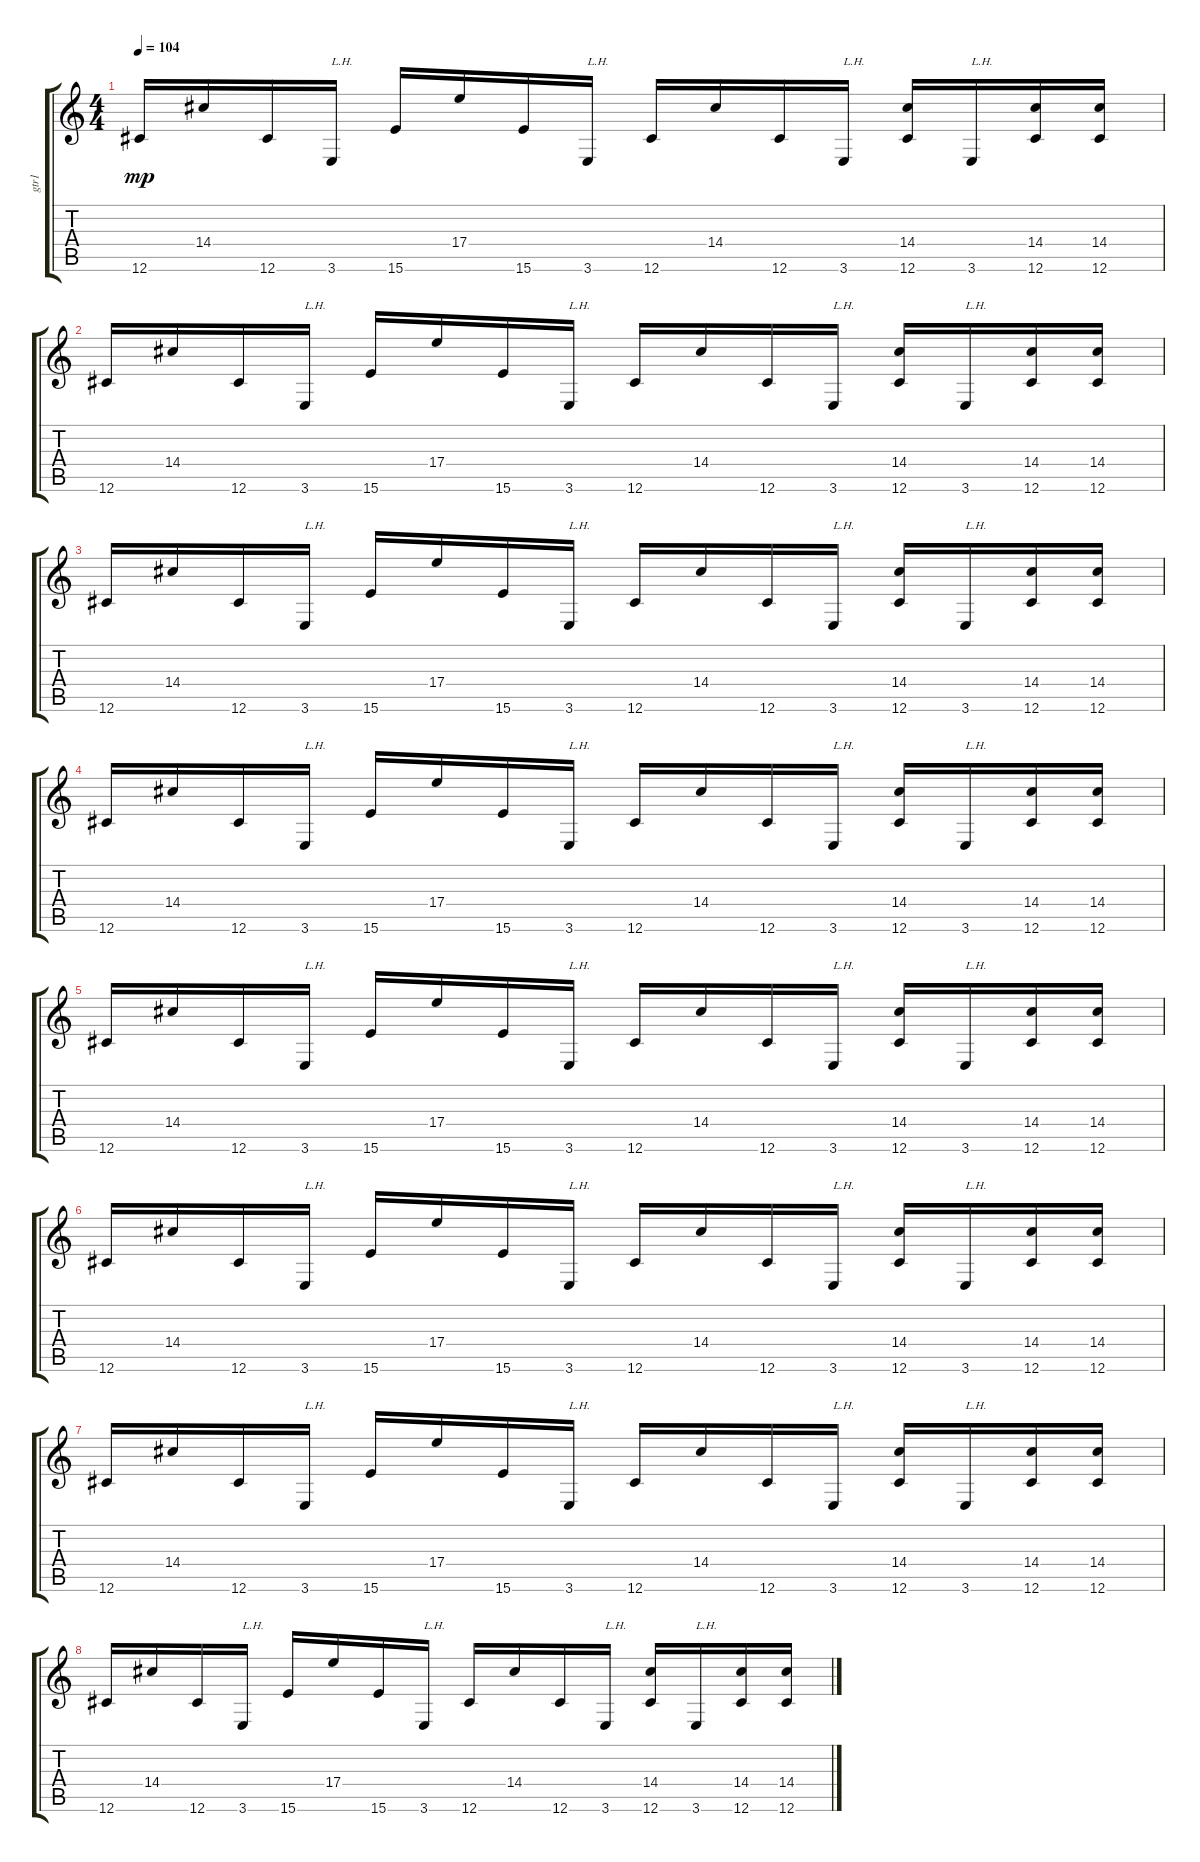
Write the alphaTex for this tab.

\track ("gtr1" "gtr1") {instrument electricguitarclean}
\staff {score tabs}
\tuning (Db4 Ab3 E3 B2 Gb2 Db2) {hide}
\ts (4 4)
\tempo 104
\clef g2
\ks c
12.6.16{dy mp} 14.4.16 12.6.16 3.6.16{txt "L.H."} 15.6.16 17.4.16 15.6.16 3.6.16{txt "L.H."} 12.6.16 14.4.16 12.6.16 3.6.16{txt "L.H."} (14.4 12.6).16 3.6.16{txt "L.H."} (14.4 12.6).16 (14.4 12.6).16 |
12.6.16 14.4.16 12.6.16 3.6.16{txt "L.H."} 15.6.16 17.4.16 15.6.16 3.6.16{txt "L.H."} 12.6.16 14.4.16 12.6.16 3.6.16{txt "L.H."} (14.4 12.6).16 3.6.16{txt "L.H."} (14.4 12.6).16 (14.4 12.6).16 |
12.6.16 14.4.16 12.6.16 3.6.16{txt "L.H."} 15.6.16 17.4.16 15.6.16 3.6.16{txt "L.H."} 12.6.16 14.4.16 12.6.16 3.6.16{txt "L.H."} (14.4 12.6).16 3.6.16{txt "L.H."} (14.4 12.6).16 (14.4 12.6).16 |
12.6.16 14.4.16 12.6.16 3.6.16{txt "L.H."} 15.6.16 17.4.16 15.6.16 3.6.16{txt "L.H."} 12.6.16 14.4.16 12.6.16 3.6.16{txt "L.H."} (14.4 12.6).16 3.6.16{txt "L.H."} (14.4 12.6).16 (14.4 12.6).16 |
12.6.16 14.4.16 12.6.16 3.6.16{txt "L.H."} 15.6.16 17.4.16 15.6.16 3.6.16{txt "L.H."} 12.6.16 14.4.16 12.6.16 3.6.16{txt "L.H."} (14.4 12.6).16 3.6.16{txt "L.H."} (14.4 12.6).16 (14.4 12.6).16 |
12.6.16 14.4.16 12.6.16 3.6.16{txt "L.H."} 15.6.16 17.4.16 15.6.16 3.6.16{txt "L.H."} 12.6.16 14.4.16 12.6.16 3.6.16{txt "L.H."} (14.4 12.6).16 3.6.16{txt "L.H."} (14.4 12.6).16 (14.4 12.6).16 |
12.6.16 14.4.16 12.6.16 3.6.16{txt "L.H."} 15.6.16 17.4.16 15.6.16 3.6.16{txt "L.H."} 12.6.16 14.4.16 12.6.16 3.6.16{txt "L.H."} (14.4 12.6).16 3.6.16{txt "L.H."} (14.4 12.6).16 (14.4 12.6).16 |
12.6.16 14.4.16 12.6.16 3.6.16{txt "L.H."} 15.6.16 17.4.16 15.6.16 3.6.16{txt "L.H."} 12.6.16 14.4.16 12.6.16 3.6.16{txt "L.H."} (14.4 12.6).16 3.6.16{txt "L.H."} (14.4 12.6).16 (14.4 12.6).16
